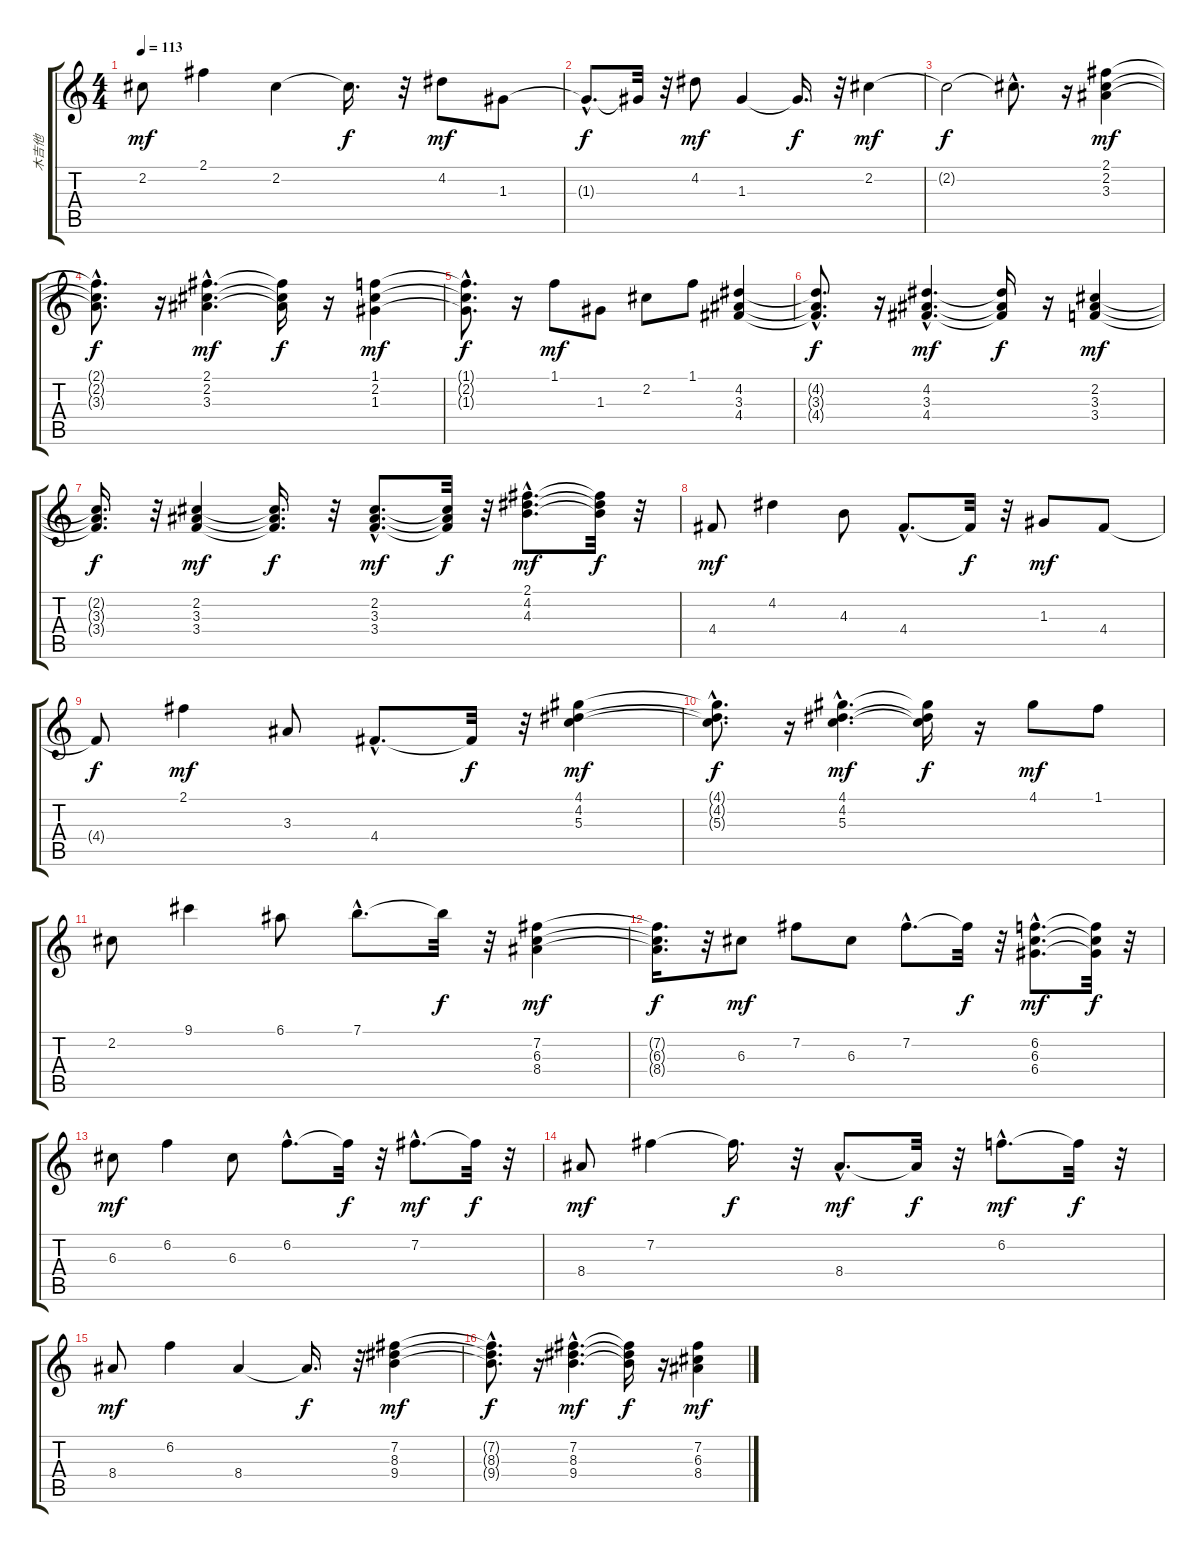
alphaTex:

\track ("木吉他" "木吉他") {instrument acousticguitarsteel}
\staff {score tabs}
\tuning (E4 B3 G3 D3 A2 E2) {hide}
\ts (4 4)
\tempo 113
\clef g2
\ks c
2.2.8{dy mf} 2.1.4 2.2.4 2.2{t}.16{d dy f} r.32 4.2.8{dy mf} 1.3.8 |
1.3{hac t}.8{d dy f} 1.3{t}.32 r.32 4.2.8{dy mf} 1.3.4 1.3{t}.16{d dy f} r.32 2.2.4{dy mf} |
2.2{t}.2{dy f} 2.2{hac t}.8{d} r.16 (2.1 2.2 3.3).4{dy mf} |
(2.1{hac t} 2.2{hac t} 3.3{hac t}).8{d dy f} r.16 (2.1{hac} 2.2{hac} 3.3{hac}).4{d dy mf} (2.1{t} 2.2{t} 3.3{t}).16{dy f} r.16 (1.1 2.2 1.3).4{dy mf} |
(1.1{hac t} 2.2{hac t} 1.3{hac t}).8{d dy f} r.16 1.1.8{dy mf} 1.3.8 2.2.8 1.1.8 (4.2 3.3 4.4).4 |
(4.2{hac t} 3.3{hac t} 4.4{hac t}).8{d dy f} r.16 (4.2{hac} 3.3{hac} 4.4{hac}).4{d dy mf} (4.2{t} 3.3{t} 4.4{t}).16{dy f} r.16 (2.2 3.3 3.4).4{dy mf} |
(2.2{t} 3.3{t} 3.4{t}).16{d dy f} r.32 (2.2 3.3 3.4).4{dy mf} (2.2{t} 3.3{t} 3.4{t}).16{d dy f} r.32 (2.2{hac} 3.3{hac} 3.4{hac}).8{d dy mf} (2.2{t} 3.3{t} 3.4{t}).32{dy f} r.32 (2.1{hac} 4.2{hac} 4.3{hac}).8{d dy mf} (2.1{t} 4.2{t} 4.3{t}).32{dy f} r.32 |
4.4.8{dy mf} 4.2.4 4.3.8 4.4{hac}.8{d} 4.4{t}.32{dy f} r.32 1.3.8{dy mf} 4.4.8 |
4.4{t}.8{dy f} 2.1.4{dy mf} 3.3.8 4.4{hac}.8{d} 4.4{t}.32{dy f} r.32 (4.1 4.2 5.3).4{dy mf} |
(4.1{hac t} 4.2{hac t} 5.3{hac t}).8{d dy f} r.16 (4.1{hac} 4.2{hac} 5.3{hac}).4{d dy mf} (4.1{t} 4.2{t} 5.3{t}).16{dy f} r.16 4.1.8{dy mf} 1.1.8 |
2.2.8 9.1.4 6.1.8 7.1{hac}.8{d} 7.1{t}.32{dy f} r.32 (7.2 6.3 8.4).4{dy mf balance 13} |
(7.2{t} 6.3{t} 8.4{t}).16{d dy f} r.32 6.3.8{dy mf} 7.2.8 6.3.8 7.2{hac}.8{d} 7.2{t}.32{dy f} r.32 (6.2{hac} 6.3{hac} 6.4{hac}).8{d dy mf} (6.2{t} 6.3{t} 6.4{t}).32{dy f} r.32 |
6.3.8{dy mf} 6.2.4 6.3.8 6.2{hac}.8{d} 6.2{t}.32{dy f} r.32 7.2{hac}.8{d dy mf} 7.2{t}.32{dy f} r.32 |
8.4.8{dy mf} 7.2.4 7.2{t}.16{d dy f} r.32 8.4{hac}.8{d dy mf} 8.4{t}.32{dy f} r.32 6.2{hac}.8{d dy mf} 6.2{t}.32{dy f} r.32 |
8.4.8{dy mf} 6.2.4 8.4.4 8.4{t}.16{d dy f} r.32 (7.2 8.3 9.4).4{dy mf} |
(7.2{hac t} 8.3{hac t} 9.4{hac t}).8{d dy f} r.16 (7.2{hac} 8.3{hac} 9.4{hac}).4{d dy mf} (7.2{t} 8.3{t} 9.4{t}).16{dy f} r.16 (7.2 6.3 8.4).4{dy mf}
